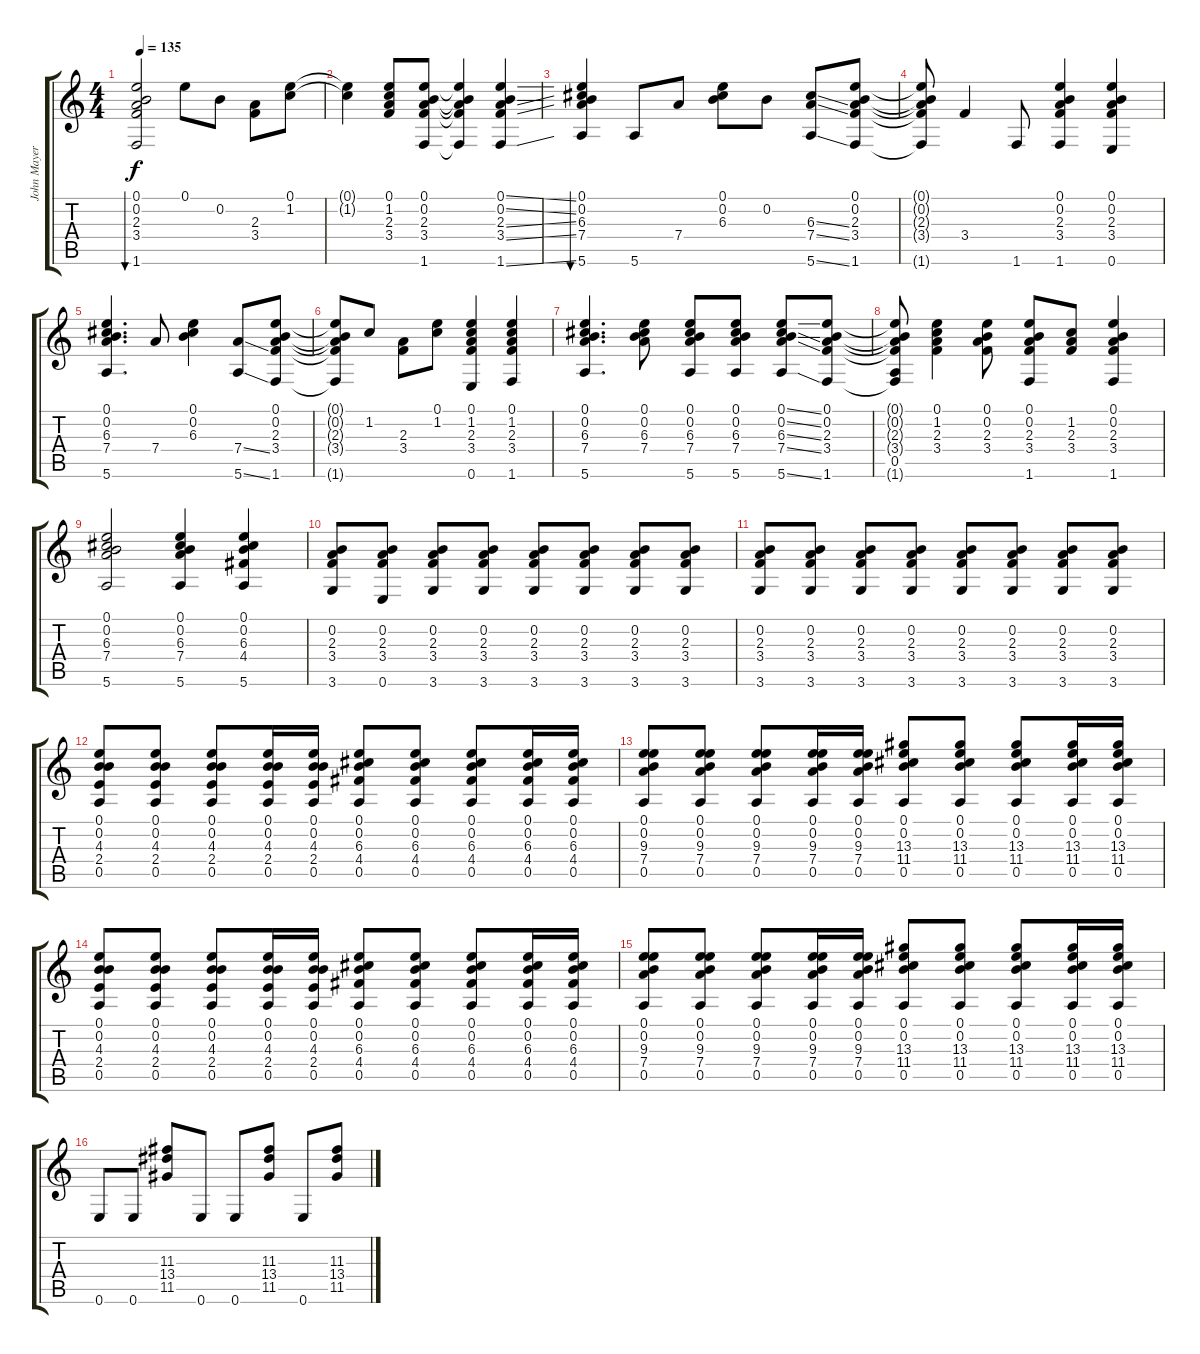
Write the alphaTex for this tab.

\track ("John Mayer" "John Mayer") {instrument acousticguitarsteel}
\staff {score tabs}
\tuning (E4 B3 G3 D3 A2 E2) {hide}
\ts (4 4)
\tempo 135
\clef g2
\ks c
(0.1 0.2 2.3 3.4 1.6).2{bu 480 dy f} 0.1.8 0.2.8 (2.3 3.4).8 (0.1 1.2).8 |
(0.1{t} 1.2{t}).4 (0.1 1.2 2.3 3.4).8 (0.1 0.2 2.3 3.4 1.6).8 (0.1{t} 0.2{t} 2.3{t} 3.4{t} 1.6{t}).4 (0.1{ss} 0.2{ss} 2.3{ss} 3.4{ss} 1.6{ss}).4 |
(0.1 0.2 6.3 7.4 5.6).4{bu 480} 5.6.8 7.4.8 (0.1 0.2 6.3).8 0.2.8 (6.3{ss} 7.4{ss} 5.6{ss}).8 (0.1 0.2 2.3 3.4 1.6).8 |
(0.1{t} 0.2{t} 2.3{t} 3.4{t} 1.6{t}).8 3.4.4 1.6.8 (0.1 0.2 2.3 3.4 1.6).4 (0.1 0.2 2.3 3.4 0.6).4 |
(0.1 0.2 6.3 7.4 5.6).4{d} 7.4.8 (0.1 0.2 6.3).4 (7.4{ss} 5.6{ss}).8 (0.1 0.2 2.3 3.4 1.6).8 |
(0.1{t} 0.2{t} 2.3{t} 3.4{t} 1.6{t}).8 1.2.8 (2.3 3.4).8 (0.1 1.2).8 (0.1 1.2 2.3 3.4 0.6).4 (0.1 1.2 2.3 3.4 1.6).4 |
(0.1 0.2 6.3 7.4 5.6).4{d} (0.1 0.2 6.3 7.4).8 (0.1 0.2 6.3 7.4 5.6).8 (0.1 0.2 6.3 7.4 5.6).8 (0.1{ss} 0.2{ss} 6.3{ss} 7.4{ss} 5.6{ss}).8 (0.1 0.2 2.3 3.4 1.6).8 |
(0.1{t} 0.2{t} 2.3{t} 3.4{t} 0.5 1.6{t}).8 (0.1 1.2 2.3 3.4).4 (0.1 0.2 2.3 3.4).8 (0.1 0.2 2.3 3.4 1.6).8 (1.2 2.3 3.4).8 (0.1 0.2 2.3 3.4 1.6).4 |
(0.1 0.2 6.3 7.4 5.6).2 (0.1 0.2 6.3 7.4 5.6).4 (0.1 0.2 6.3 4.4 5.6).4 |
(0.2 2.3 3.4 3.6).8 (0.2 2.3 3.4 0.6).8 (0.2 2.3 3.4 3.6).8 (0.2 2.3 3.4 3.6).8 (0.2 2.3 3.4 3.6).8 (0.2 2.3 3.4 3.6).8 (0.2 2.3 3.4 3.6).8 (0.2 2.3 3.4 3.6).8 |
(0.2 2.3 3.4 3.6).8 (0.2 2.3 3.4 3.6).8 (0.2 2.3 3.4 3.6).8 (0.2 2.3 3.4 3.6).8 (0.2 2.3 3.4 3.6).8 (0.2 2.3 3.4 3.6).8 (0.2 2.3 3.4 3.6).8 (0.2 2.3 3.4 3.6).8 |
(0.1 0.2 4.3 2.4 0.5).8 (0.1 0.2 4.3 2.4 0.5).8 (0.1 0.2 4.3 2.4 0.5).8 (0.1 0.2 4.3 2.4 0.5).16 (0.1 0.2 4.3 2.4 0.5).16 (0.1 0.2 6.3 4.4 0.5).8 (0.1 0.2 6.3 4.4 0.5).8 (0.1 0.2 6.3 4.4 0.5).8 (0.1 0.2 6.3 4.4 0.5).16 (0.1 0.2 6.3 4.4 0.5).16 |
(0.1 0.2 9.3 7.4 0.5).8 (0.1 0.2 9.3 7.4 0.5).8 (0.1 0.2 9.3 7.4 0.5).8 (0.1 0.2 9.3 7.4 0.5).16 (0.1 0.2 9.3 7.4 0.5).16 (0.1 0.2 13.3 11.4 0.5).8 (0.1 0.2 13.3 11.4 0.5).8 (0.1 0.2 13.3 11.4 0.5).8 (0.1 0.2 13.3 11.4 0.5).16 (0.1 0.2 13.3 11.4 0.5).16 |
(0.1 0.2 4.3 2.4 0.5).8 (0.1 0.2 4.3 2.4 0.5).8 (0.1 0.2 4.3 2.4 0.5).8 (0.1 0.2 4.3 2.4 0.5).16 (0.1 0.2 4.3 2.4 0.5).16 (0.1 0.2 6.3 4.4 0.5).8 (0.1 0.2 6.3 4.4 0.5).8 (0.1 0.2 6.3 4.4 0.5).8 (0.1 0.2 6.3 4.4 0.5).16 (0.1 0.2 6.3 4.4 0.5).16 |
(0.1 0.2 9.3 7.4 0.5).8 (0.1 0.2 9.3 7.4 0.5).8 (0.1 0.2 9.3 7.4 0.5).8 (0.1 0.2 9.3 7.4 0.5).16 (0.1 0.2 9.3 7.4 0.5).16 (0.1 0.2 13.3 11.4 0.5).8 (0.1 0.2 13.3 11.4 0.5).8 (0.1 0.2 13.3 11.4 0.5).8 (0.1 0.2 13.3 11.4 0.5).16 (0.1 0.2 13.3 11.4 0.5).16 |
0.6.8 0.6.8 (11.3 13.4 11.5).8 0.6.8 0.6.8 (11.3 13.4 11.5).8 0.6.8 (11.3 13.4 11.5).8
